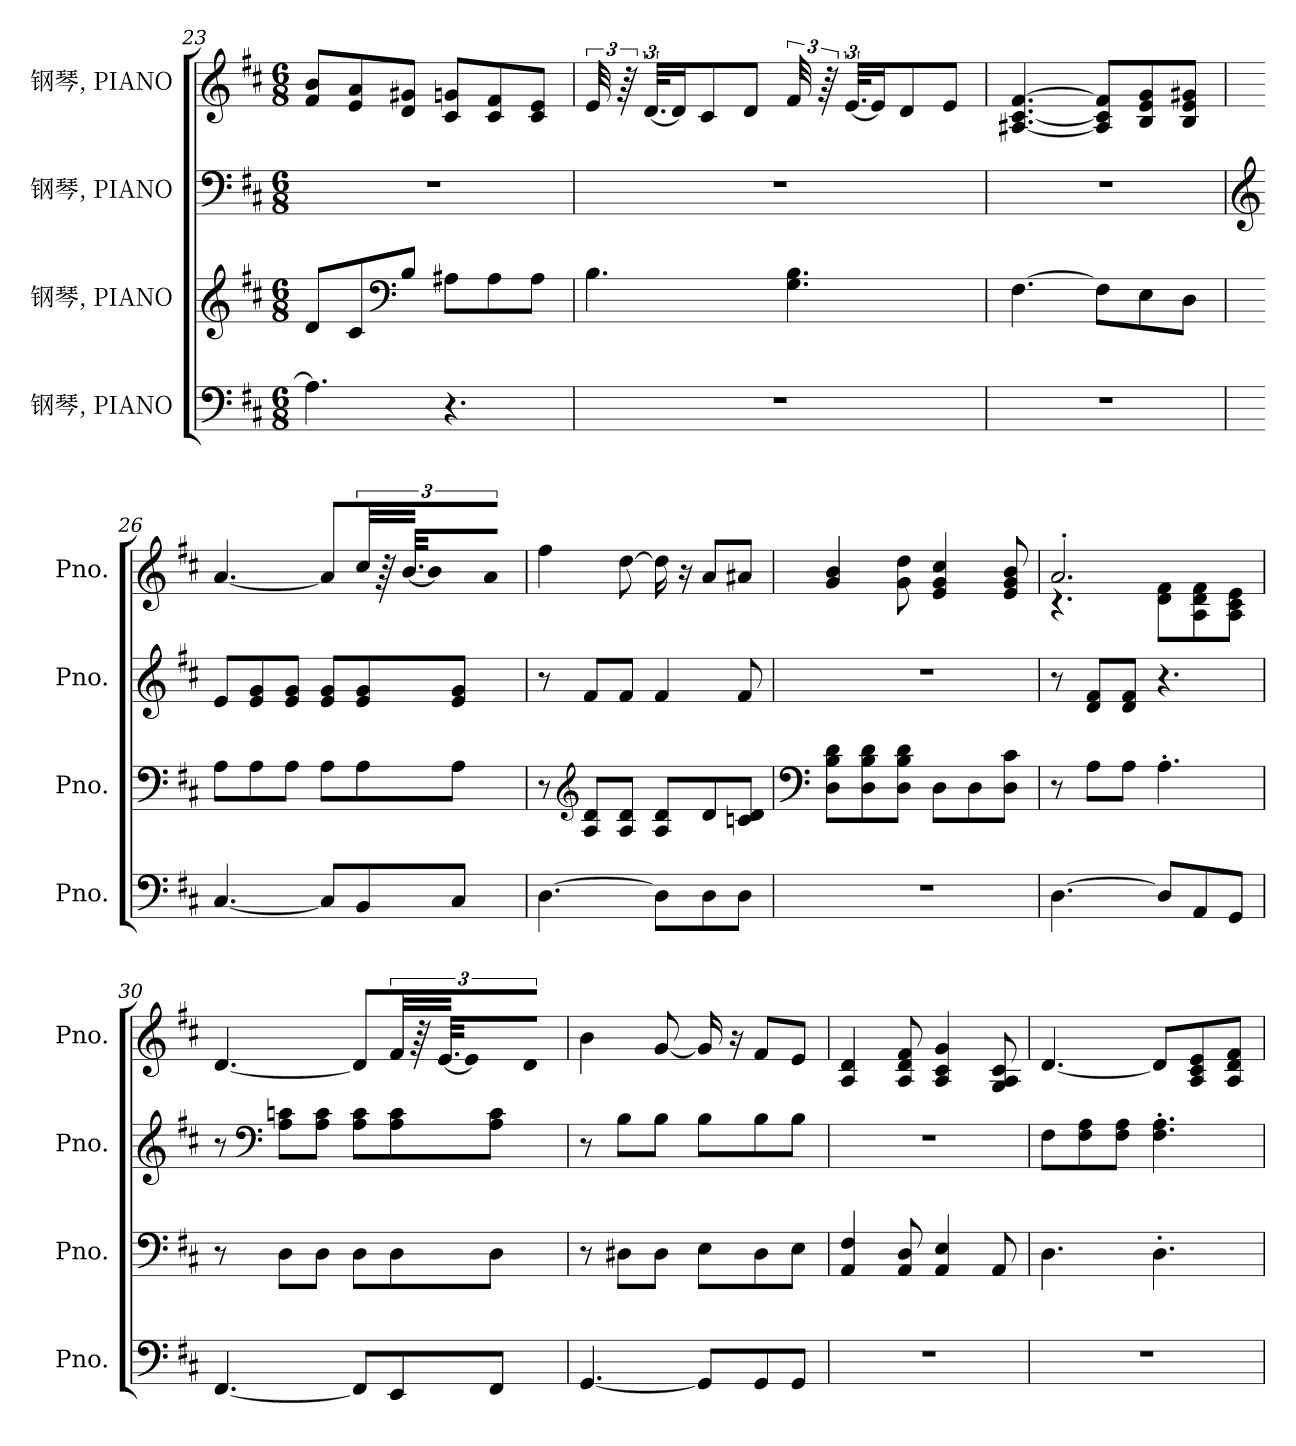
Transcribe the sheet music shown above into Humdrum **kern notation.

**kern	**kern	**kern	**kern
*part4	*part3	*part2	*part1
*staff4	*staff3	*staff2	*staff1
*I"钢琴, PIANO	*I"钢琴, PIANO	*I"钢琴, PIANO	*I"钢琴, PIANO
*I'Pno.	*I'Pno.	*I'Pno.	*I'Pno.
*clefF4	*clefG2	*clefF4	*clefG2
*k[f#c#]	*k[f#c#]	*k[f#c#]	*k[f#c#]
*M6/8	*M6/8	*M6/8	*M6/8
=23	=23	=23	=23
4.A\]	8d/L	2.r	8f#/ 8b/L
.	8c#/	.	8e/ 8a/
*	*clefF4	*	*
.	8B/J	.	8d/ 8g#X/J
4.r	8A#X\L	.	8c#/ 8gn/L
.	8A#\	.	8c#/ 8f#/
.	8A#\J	.	8c#/ 8e/J
=24	=24	=24	=24
2.r	4.B\	2.r	48e/
.	.	.	96r
.	.	.	[48.d/KLL
.	.	.	16d/J]
.	.	.	8c#/
.	.	.	8d/J
.	4.G\ 4.B\	.	48f#/
.	.	.	96r
.	.	.	[48.e/KLL
.	.	.	16e/J]
.	.	.	8d/
*	*	*	*MM86
.	.	.	8e/J
=25	=25	=25	=25
*	*	*	*MM66
2.r	[4.F#\	2.r	[4.A#X/ [4.c#/ [4.f#/
*	*	*	*MM69
.	8F#\L]	.	8A#/] 8c#/] 8f#/]L
*	*	*	*MM79
.	8E\	.	8B/ 8e/ 8g/
*	*	*	*MM89
.	8D\J	.	8B/ 8e/ 8g#X/J
!!LO:PB:g=z
=26	=26	=26	=26
*	*	*clefG2	*
*	*	*	*MM78
[4.C#/	8A\L	8e/L	[4.a/
.	8A\	8e/ 8g/	.
.	8A\J	8e/ 8g/J	.
8C#/L]	8A\L	8e/ 8g/L	8a\L]
8BB/	8A\	8e/ 8g/	48cc#\Jkk
.	.	.	96r
.	.	.	[48.b/KLL
.	.	.	16b/J]
8C#/J	8A\J	8e/ 8g/J	8a/J
=27	=27	=27	=27
[4.D\	8r	8r	4ff#\
*	*clefG2	*	*
.	8A/ 8d/L	8f#/L	.
.	8A/ 8d/J	8f#/J	[8dd\
8D\L]	8A/ 8d/L	4f#/	16dd\]
.	.	.	16r
8D\	8d/	.	8a/L
8D\J	8cn/ 8d/J	8f#/	8a#X/J
=28	=28	=28	=28
*	*clefF4	*	*
2.r	8D\ 8B\ 8d\L	2.r	4g/ 4b/
.	8D\ 8B\ 8d\	.	.
.	8D\ 8B\ 8d\J	.	8g\ 8dd\
.	8D\L	.	4e/ 4g/ 4cc#/
.	8D\	.	.
.	8D\ 8c#\J	.	8e/ 8g/ 8b/
=29	=29	=29	=29
*	*	*	*^
[4.D\	8r	8r	2.a'/	4.r
.	8A\L	8d/ 8f#/L	.	.
.	8A\J	8d/ 8f#/J	.	.
8D/L]	4.A'\	4.r	.	8d\ 8f#\L
8AA/	.	.	.	8A\ 8d\ 8f#\
8GG/J	.	.	.	8A\ 8c#\ 8e\J
*	*	*	*v	*v
!!LO:LB:g=z
=30	=30	=30	=30
[4.FF#/	8r	8r	[4.d/
*	*	*clefF4	*
.	8D\L	8A\ 8cn\L	.
.	8D\J	8A\ 8c\J	.
8FF#/L]	8D\L	8A\ 8c\L	8d/L]
8EE/	8D\	8A\ 8c\	48f#/Jkk
.	.	.	96r
.	.	.	[48.e/KLL
.	.	.	16e/J]
8FF#/J	8D\J	8A\ 8c\J	8d/J
=31	=31	=31	=31
[4.GG/	8r	8r	4b\
.	8D#X\L	8B\L	.
.	8D#\J	8B\J	[8g/
8GG/L]	8E\L	8B\L	16g/]
.	.	.	16r
8GG/	8D#\	8B\	8f#/L
8GG/J	8E\J	8B\J	8e/J
=32	=32	=32	=32
2.r	4AA/ 4F#/	2.r	4A/ 4d/
.	8AA/ 8D/	.	8A/ 8d/ 8f#/
.	4AA/ 4E/	.	4A/ 4c#/ 4g/
.	8AA/	.	8G/ 8A/ 8c#/
=33	=33	=33	=33
2.r	4.D\	8F#\L	[4.d/
.	.	8F#\ 8A\	.
.	.	8F#\ 8A\J	.
.	4.D'\	4.F#\' 4.A\'	8d/L]
.	.	.	8A/ 8c#/ 8e/
.	.	.	8A/ 8d/ 8f#/J
=	=	=	=
*-	*-	*-	*-
